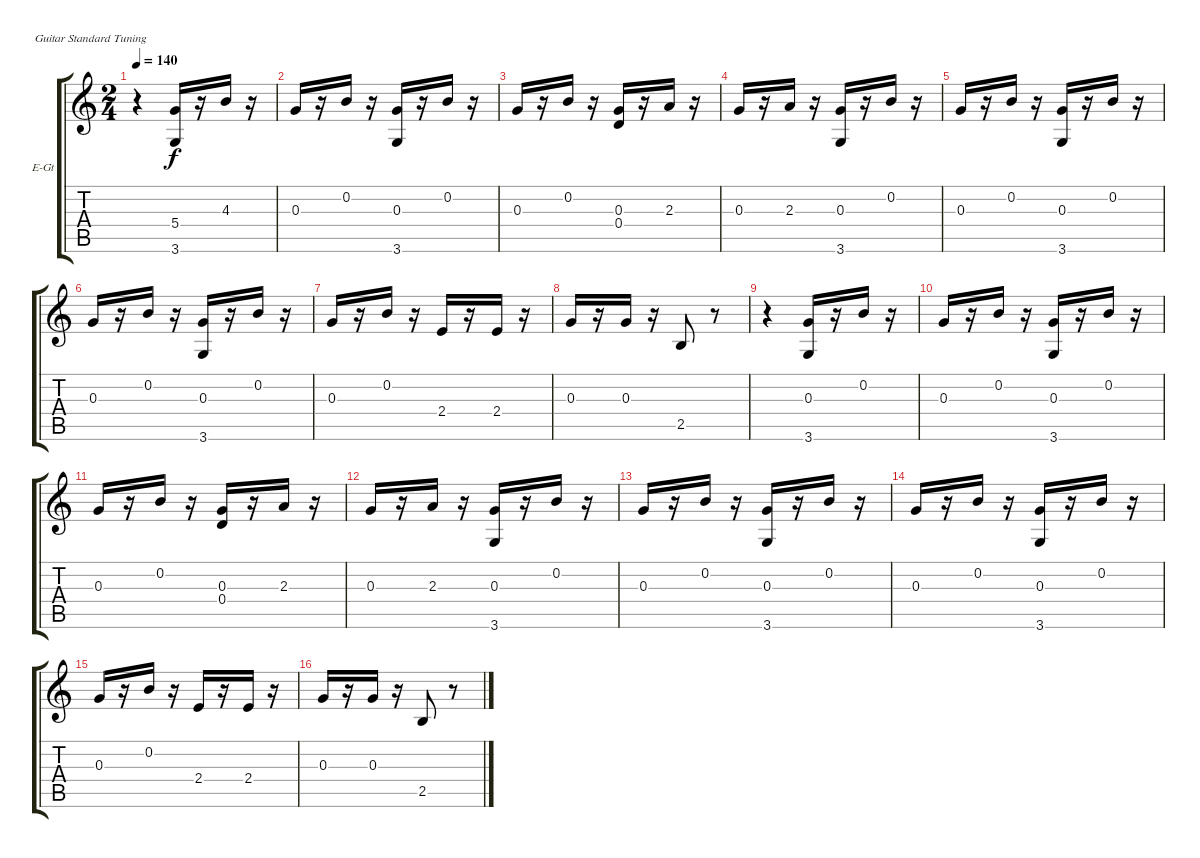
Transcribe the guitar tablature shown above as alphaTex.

\bracketExtendMode groupsimilarinstruments
\firstSystemTrackNameOrientation horizontal
\otherSystemsTrackNameOrientation horizontal
\track ("Guitar 4/5" "E-Gt") {instrument distortionguitar}
\staff {score tabs}
\tuning (E4 B3 G3 D3 A2 E2)
\ts (2 4)
\beaming (8 2 2 2 2)
\tempo 140
\clef g2
\scale
0.485477
\ks c
r.4{dy f instrument distortionguitar} (3.6 5.4).16 r.16 4.3.16 r.16 |
\scale
0.257261 0.3.16 r.16 0.2.16 r.16 (3.6 0.3).16 r.16 0.2.16 r.16 |
\scale
0.257261 0.3.16 r.16 0.2.16 r.16 (0.4 0.3).16 r.16 2.3.16 r.16 |
\scale
0.333333 0.3.16 r.16 2.3.16 r.16 (3.6 0.3).16 r.16 0.2.16 r.16 |
\scale
0.333333 0.3.16 r.16 0.2.16 r.16 (3.6 0.3).16 r.16 0.2.16 r.16 |
\scale
0.333333 0.3.16 r.16 0.2.16 r.16 (3.6 0.3).16 r.16 0.2.16 r.16 |
\scale
0.333333 0.3.16 r.16 0.2.16 r.16 2.4.16 r.16 2.4.16 r.16 |
\scale
0.333333 0.3.16 r.16 0.3.16 r.16 2.5.8 r.8 |
\scale
0.333333 r.4 (3.6 0.3).16 r.16 0.2.16 r.16 |
\scale
0.333333 0.3.16 r.16 0.2.16 r.16 (3.6 0.3).16 r.16 0.2.16 r.16 |
\scale
0.333333 0.3.16 r.16 0.2.16 r.16 (0.4 0.3).16 r.16 2.3.16 r.16 |
\scale
0.333333 0.3.16 r.16 2.3.16 r.16 (3.6 0.3).16 r.16 0.2.16 r.16 |
\scale
0.333333 0.3.16 r.16 0.2.16 r.16 (3.6 0.3).16 r.16 0.2.16 r.16 |
\scale
0.333333 0.3.16 r.16 0.2.16 r.16 (3.6 0.3).16 r.16 0.2.16 r.16 |
\scale
0.333333 0.3.16 r.16 0.2.16 r.16 2.4.16 r.16 2.4.16 r.16 |
\scale
0.333333 0.3.16 r.16 0.3.16 r.16 2.5.8 r.8
